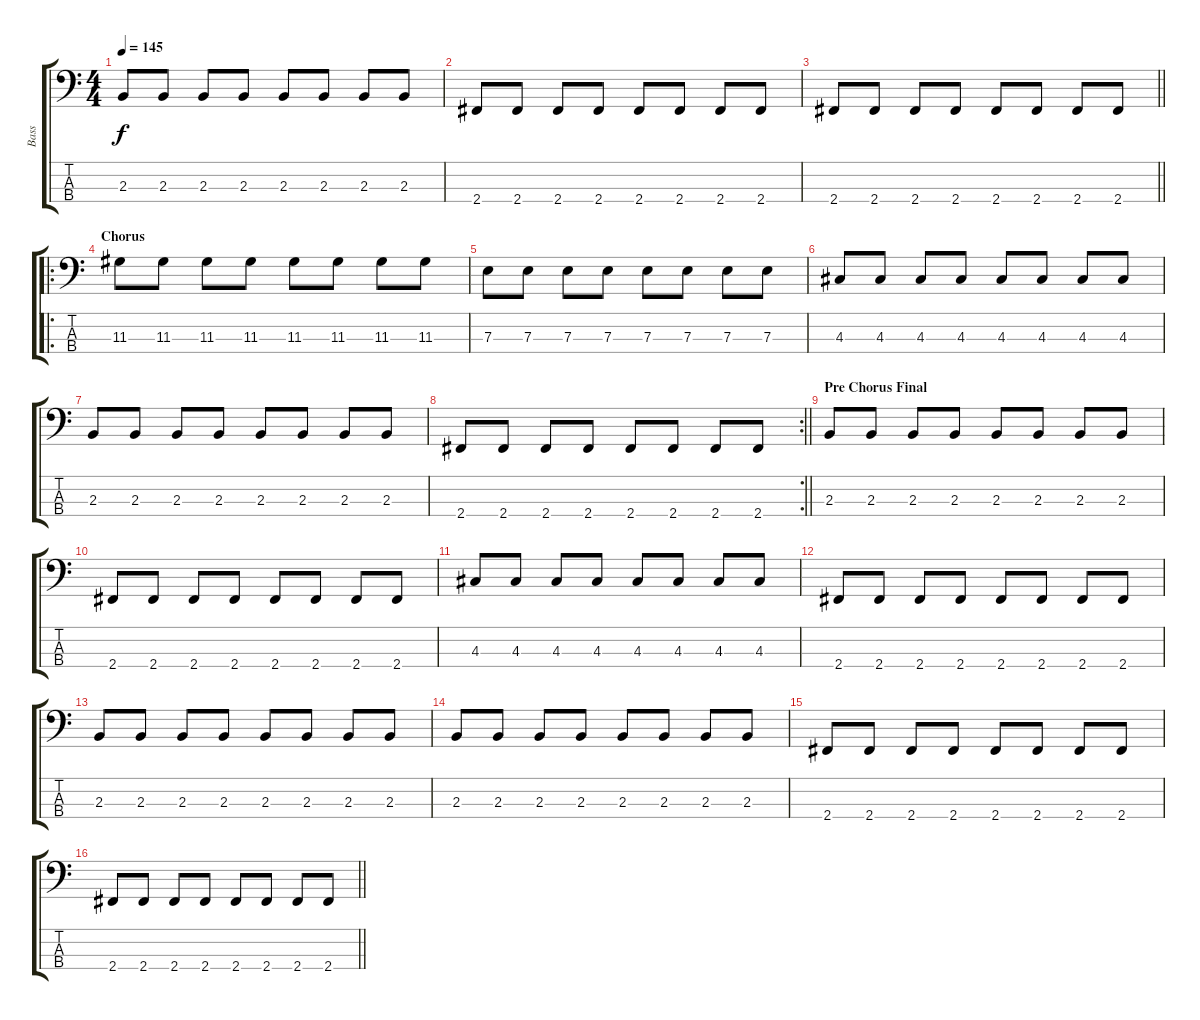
\track ("Bass" "Bass") {instrument electricbassfinger}
\staff {score tabs}
\tuning (G2 D2 A1 E1) {hide}
\ts (4 4)
\tempo 145
\clef f4
\ks c
2.3.8{dy f} 2.3.8 2.3.8 2.3.8 2.3.8 2.3.8 2.3.8 2.3.8 |
2.4.8 2.4.8 2.4.8 2.4.8 2.4.8 2.4.8 2.4.8 2.4.8 |
\barLineRight lightlight
2.4.8 2.4.8 2.4.8 2.4.8 2.4.8 2.4.8 2.4.8 2.4.8 |
\ro
\section ("" "Chorus")
11.3.8 11.3.8 11.3.8 11.3.8 11.3.8 11.3.8 11.3.8 11.3.8 |
7.3.8 7.3.8 7.3.8 7.3.8 7.3.8 7.3.8 7.3.8 7.3.8 |
4.3.8 4.3.8 4.3.8 4.3.8 4.3.8 4.3.8 4.3.8 4.3.8 |
2.3.8 2.3.8 2.3.8 2.3.8 2.3.8 2.3.8 2.3.8 2.3.8 |
\rc 2
\barLineRight lightlight
2.4.8 2.4.8 2.4.8 2.4.8 2.4.8 2.4.8 2.4.8 2.4.8 |
\section ("" "Pre Chorus Final")
2.3.8 2.3.8 2.3.8 2.3.8 2.3.8 2.3.8 2.3.8 2.3.8 |
2.4.8 2.4.8 2.4.8 2.4.8 2.4.8 2.4.8 2.4.8 2.4.8 |
4.3.8 4.3.8 4.3.8 4.3.8 4.3.8 4.3.8 4.3.8 4.3.8 |
2.4.8 2.4.8 2.4.8 2.4.8 2.4.8 2.4.8 2.4.8 2.4.8 |
2.3.8 2.3.8 2.3.8 2.3.8 2.3.8 2.3.8 2.3.8 2.3.8 |
2.3.8 2.3.8 2.3.8 2.3.8 2.3.8 2.3.8 2.3.8 2.3.8 |
2.4.8 2.4.8 2.4.8 2.4.8 2.4.8 2.4.8 2.4.8 2.4.8 |
\barLineRight lightlight
2.4.8 2.4.8 2.4.8 2.4.8 2.4.8 2.4.8 2.4.8 2.4.8
